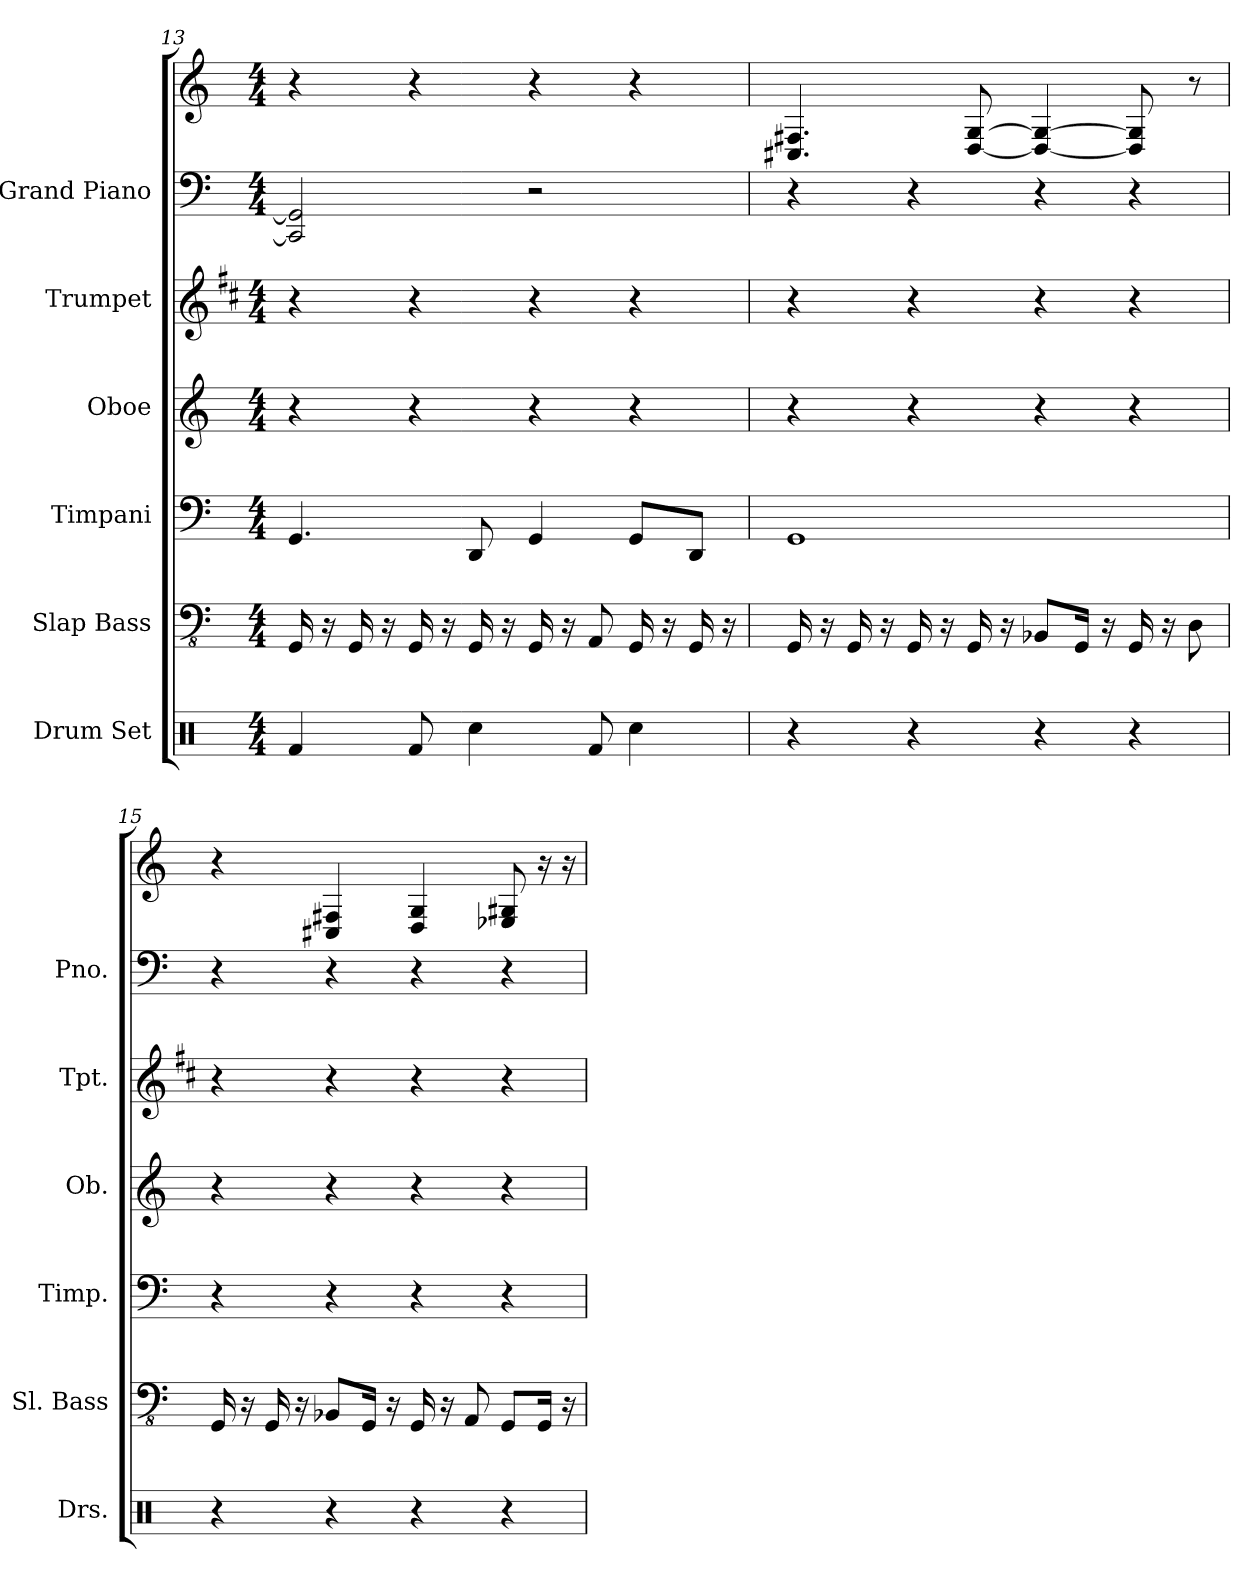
**kern	**kern	**kern	**kern	**kern	**kern	**kern
*part6	*part5	*part4	*part3	*part2	*part1	*part1
*staff7	*staff6	*staff5	*staff4	*staff3	*staff2	*staff1
*I"Drum Set	*I"Slap Bass	*I"Timpani	*I"Oboe	*I"Trumpet	*I"Grand Piano	*
*I'Drs.	*I'Sl. Bass	*I'Timp.	*I'Ob.	*I'Tpt.	*I'Pno.	*
*clefX	*clefFv4	*clefF4	*clefG2	*clefG2	*clefF4	*clefG2
*	*	*	*	*ITrd1c2	*	*
*k[]	*k[]	*k[]	*k[]	*k[]	*k[]	*k[]
*M4/4	*M4/4	*M4/4	*M4/4	*M4/4	*M4/4	*M4/4
=13	=13	=13	=13	=13	=13	=13
4Rf	16GGG	4.GG	4r	4r	2CC] 2GG]	4r
.	16r	.	.	.	.	.
.	16GGG	.	.	.	.	.
.	16r	.	.	.	.	.
8Rf	16GGG	.	4r	4r	.	4r
.	16r	.	.	.	.	.
4Rcc	16GGG	8DD	.	.	.	.
.	16r	.	.	.	.	.
.	16GGG	4GG	4r	4r	2r	4r
.	16r	.	.	.	.	.
8Rf	8AAA	.	.	.	.	.
4Rcc	16GGG	8GGL	4r	4r	.	4r
.	16r	.	.	.	.	.
.	16GGG	8DDJ	.	.	.	.
.	16r	.	.	.	.	.
=14	=14	=14	=14	=14	=14	=14
4r	16GGG	1GG	4r	4r	4r	4.C#X 4.F#X
.	16r	.	.	.	.	.
.	16GGG	.	.	.	.	.
.	16r	.	.	.	.	.
4r	16GGG	.	4r	4r	4r	.
.	16r	.	.	.	.	.
.	16GGG	.	.	.	.	[8D [8G
.	16r	.	.	.	.	.
4r	8BBB-XL	.	4r	4r	4r	4D_ 4G_
.	16GGGJk	.	.	.	.	.
.	16r	.	.	.	.	.
4r	16GGG	.	4r	4r	4r	8D] 8G]
.	16r	.	.	.	.	.
.	8DD	.	.	.	.	8r
=15	=15	=15	=15	=15	=15	=15
4r	16GGG	4r	4r	4r	4r	4r
.	16r	.	.	.	.	.
.	16GGG	.	.	.	.	.
.	16r	.	.	.	.	.
4r	8BBB-XL	4r	4r	4r	4r	4C#X 4F#X
.	16GGGJk	.	.	.	.	.
.	16r	.	.	.	.	.
4r	16GGG	4r	4r	4r	4r	4D 4G
.	16r	.	.	.	.	.
.	8AAA	.	.	.	.	.
4r	8GGGL	4r	4r	4r	4r	8E-X 8G#X
.	16GGGJk	.	.	.	.	16r
.	16r	.	.	.	.	16r
=	=	=	=	=	=	=
*-	*-	*-	*-	*-	*-	*-
